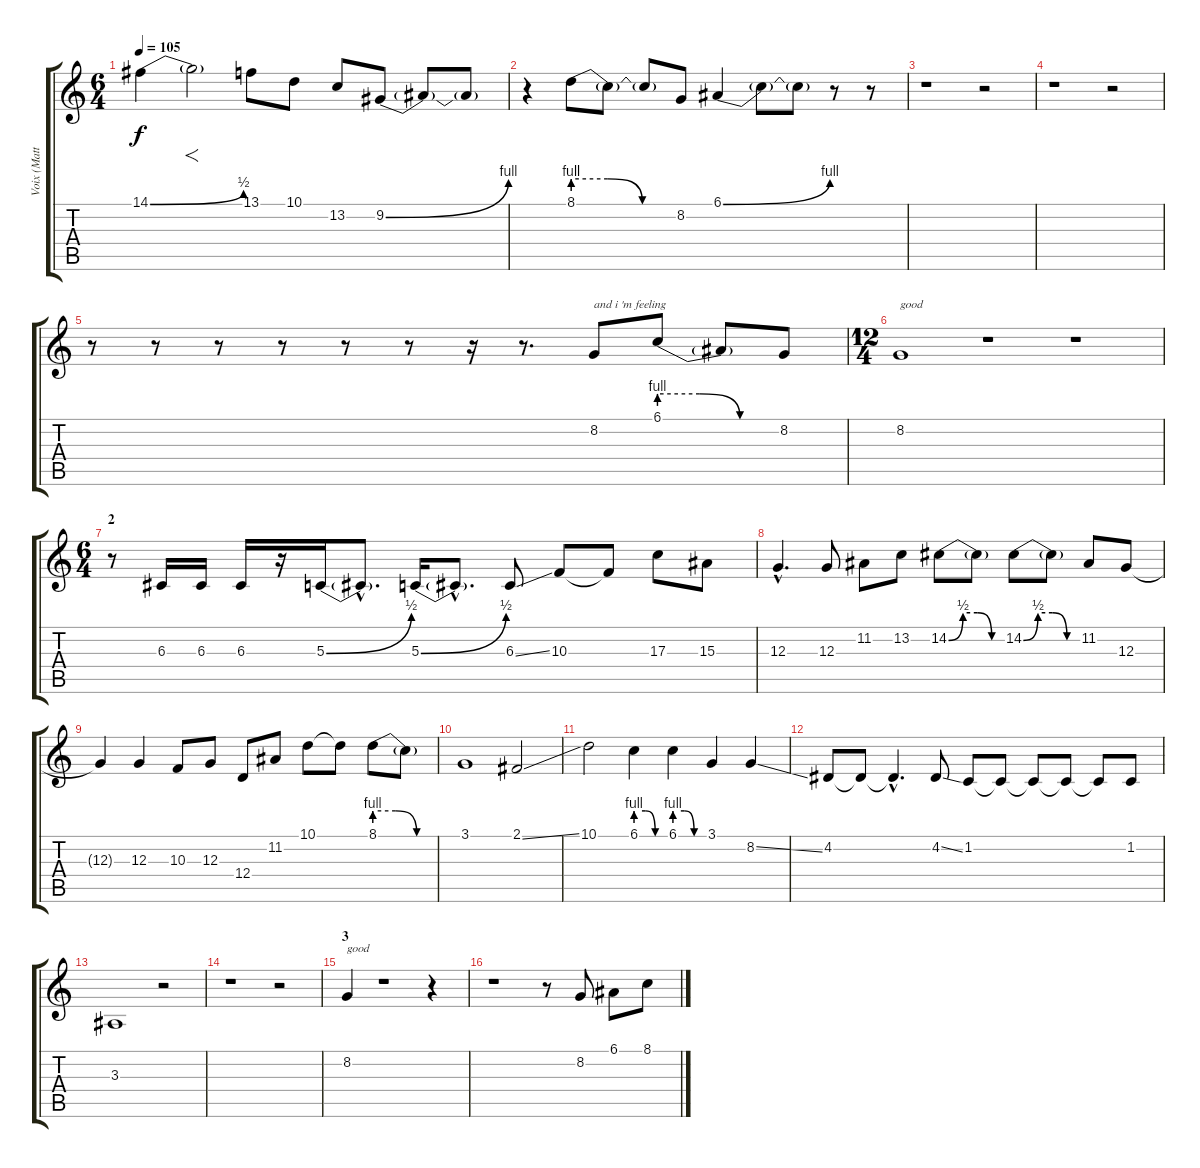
\track ("Voix (Matt)" "Voix (Matt") {instrument lead3calliope}
\staff {score tabs}
\tuning (E4 B3 G3 D3 A2 E2) {hide}
\ts (6 4)
\tempo 105
\clef g2
\ks c
14.1{be (bend 0 0 60 2)}.4{dy f} 14.1{t}.2{f} 13.1.8 10.1.8 13.2.8 9.2{be (bend 0 0 60 4)}.8 9.2{t}.8 9.2{t}.8 |
r.4 8.1{be (custom 0 4 20 4 40 0 60 0)}.8 8.1{t}.8 8.1{t}.8 8.2.8 6.1{be (bend 0 0 60 4)}.4 6.1{t}.8 6.1{t}.8 r.8 r.8 |
r.1 r.2 |
r.1 r.2 |
r.8 r.8 r.8 r.8 r.8 r.8 r.16 r.8{d} 8.2.8{txt "and i 'm feeling "} 6.1{be (custom 0 4 20 4 40 0 60 0)}.8 6.1{t}.8 8.2.8 |
\ts (12 4)
8.2.1{txt "good"} r.1 r.1 |
\ts (6 4)
\section ("" "2")
r.8{volume 10 instrument lead4chiff} 6.3.16 6.3.16 6.3.16 r.16 5.3{be (bend 0 0 60 2)}.16 5.3{hac t}.8{d} 5.3{be (bend 0 0 60 2)}.16 5.3{hac t}.8{d} 6.3{ss}.8 10.3.8 10.3{t}.8 17.3.8 15.3.8 |
12.3{hac}.4{d} 12.3.8 11.2.8 13.2.8 14.2{be (custom 0 0 15 2 30 2 45 0 60 0)}.8 14.2{t}.8 14.2{be (custom 0 0 15 2 30 2 45 0 60 0)}.8 14.2{t}.8 11.2.8 12.3.8 |
12.3{t}.4 12.3.4 10.3.8 12.3.8 12.4.8 11.2.8 10.1.8 10.1{t}.8 8.1{be (custom 0 4 20 4 40 0 60 0)}.8 8.1{t}.8 |
3.1.1 2.1{ss}.2 |
10.1.2 6.1{be (custom 0 4 20 4 40 0 60 0)}.4 6.1{be (custom 0 4 20 4 40 0 60 0)}.4 3.1.4 8.2{ss}.4 |
4.2.8 4.2{t}.8 4.2{hac t}.4{d} 4.2{ss}.8 1.2.8 1.2{t}.8 1.2{t}.8 1.2{t}.8 1.2{t}.8 1.2.8 |
3.3.1 r.2 |
r.1 r.2 |
\section ("" "3")
8.2.4{txt "good" instrument lead3calliope} r.1 r.4 |
r.1 r.8 8.2.8 6.1.8 8.1.8
